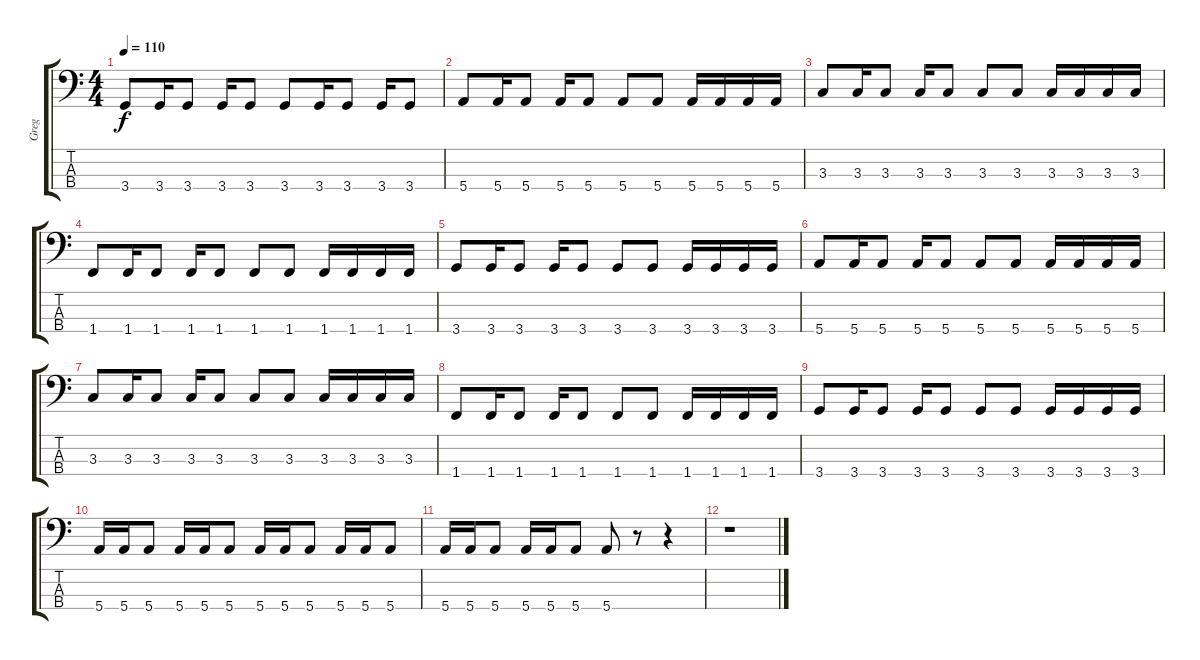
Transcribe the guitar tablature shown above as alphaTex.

\track ("Greg" "Greg") {instrument electricbassfinger}
\staff {score tabs}
\tuning (G2 D2 A1 E1) {hide}
\ts (4 4)
\tempo 110
\clef f4
\ks c
3.4.8{dy f} 3.4.16 3.4.8 3.4.16 3.4.8 3.4.8 3.4.16 3.4.8 3.4.16 3.4.8 |
5.4.8 5.4.16 5.4.8 5.4.16 5.4.8 5.4.8 5.4.8 5.4.16 5.4.16 5.4.16 5.4.16 |
3.3.8 3.3.16 3.3.8 3.3.16 3.3.8 3.3.8 3.3.8 3.3.16 3.3.16 3.3.16 3.3.16 |
1.4.8 1.4.16 1.4.8 1.4.16 1.4.8 1.4.8 1.4.8 1.4.16 1.4.16 1.4.16 1.4.16 |
3.4.8 3.4.16 3.4.8 3.4.16 3.4.8 3.4.8 3.4.8 3.4.16 3.4.16 3.4.16 3.4.16 |
5.4.8 5.4.16 5.4.8 5.4.16 5.4.8 5.4.8 5.4.8 5.4.16 5.4.16 5.4.16 5.4.16 |
3.3.8 3.3.16 3.3.8 3.3.16 3.3.8 3.3.8 3.3.8 3.3.16 3.3.16 3.3.16 3.3.16 |
1.4.8 1.4.16 1.4.8 1.4.16 1.4.8 1.4.8 1.4.8 1.4.16 1.4.16 1.4.16 1.4.16 |
3.4.8 3.4.16 3.4.8 3.4.16 3.4.8 3.4.8 3.4.8 3.4.16 3.4.16 3.4.16 3.4.16 |
5.4.16 5.4.16 5.4.8 5.4.16 5.4.16 5.4.8 5.4.16 5.4.16 5.4.8 5.4.16 5.4.16 5.4.8 |
5.4.16 5.4.16 5.4.8 5.4.16 5.4.16 5.4.8 5.4.8 r.8 r.4 |
r.1
